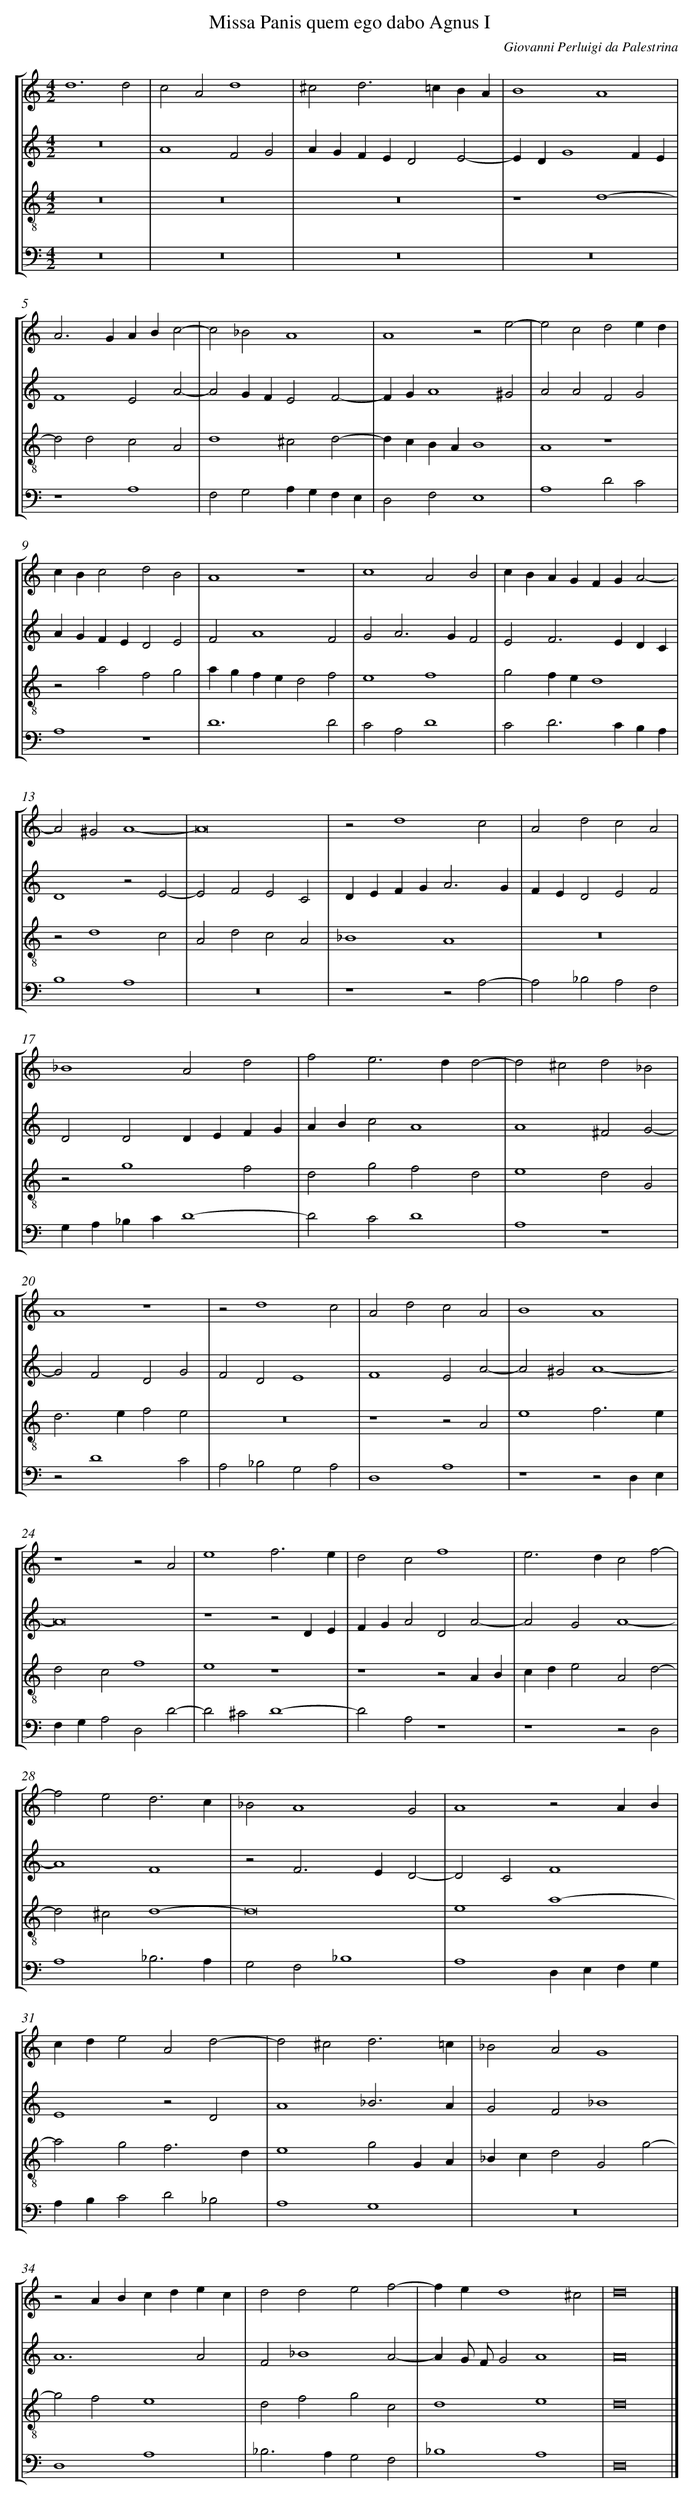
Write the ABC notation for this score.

X:1
T: Missa Panis quem ego dabo Agnus I
C: Giovanni Perluigi da Palestrina
L: 1/4
M: 4/2
%%staves [1 2 3 4]
V: 1 clef=treble
V: 2 clef=treble
V: 3 clef=treble-8
V: 4 clef=bass
K: C
[V:1] d6d2 |
[V:2] z8 |
[V:3] z8 |
[V:4] z8 |
[V:1] c2A2d4 |
[V:2] A4F2G2 |
[V:3] z8 |
[V:4] z8 |
[V:1] ^c2d2>=c2BA |
[V:2] AGFED2E2- |
[V:3] z8 |
[V:4] z8 |
[V:1] B4A4 |
[V:2] EDG4FE |
[V:3] z4d4- |
[V:4] z8 |
[V:1] A2>G2ABc2- |
[V:2] F4E2A2- |
[V:3] d2d2c2A2 |
[V:4] z4A,4 |
[V:1] c2_B2A4 |
[V:2] A2GFE2F2- |
[V:3] d4^c2d2- |
[V:4] F,2G,2A,G,F,E, |
[V:1] A4z2e2- |
[V:2] FGA4^G2 |
[V:3] dcBAB4 |
[V:4] D,2F,2E,4 |
[V:1] e2c2d2ed |
[V:2] A2A2F2G2 |
[V:3] A4z4 |
[V:4] A,4D2C2 |
[V:1] cBc2d2B2 |
[V:2] AGFED2E2 |
[V:3] z2a2f2g2 |
[V:4] A,4z4 |
[V:1] A4z4 |
[V:2] F2A4F2 |
[V:3] agfed2f2 |
[V:4] D6D2 |
[V:1] c4A2B2 |
[V:2] G2A2>G2F2 |
[V:3] e4f4 |
[V:4] C2A,2D4 |
[V:1] cBAGFGA2- |
[V:2] E2F2>E2DC |
[V:3] g2fed4 |
[V:4] C2D2>C2B,A, |
[V:1] A2^G2A4- |
[V:2] D4z2E2- |
[V:3] z2d4c2 |
[V:4] B,4A,4 |
[V:1] A8 |
[V:2] E2F2E2C2 |
[V:3] A2d2c2A2 |
[V:4] z8 |
[V:1] z2d4c2 |
[V:2] DEFG2<A2G |
[V:3] _B4A4 |
[V:4] z4z2A,2- |
[V:1] A2d2c2A2 |
[V:2] FED2E2F2 |
[V:3] z8 |
[V:4] A,2_B,2A,2F,2 |
[V:1] _B4A2d2 |
[V:2] D2D2DEFG |
[V:3] z2g4f2 |
[V:4] G,A,_B,CD4- |
[V:1] f2e2>d2d2- |
[V:2] ABc2A4 |
[V:3] d2g2f2d2 |
[V:4] D2C2D4 |
[V:1] d2^c2d2_B2 |
[V:2] A4^F2G2- |
[V:3] e4d2G2 |
[V:4] A,4z4 |
[V:1] A4z4 |
[V:2] G2F2D2G2 |
[V:3] d2>e2f2e2 |
[V:4] z2D4C2 |
[V:1] z2d4c2 |
[V:2] F2D2E4 |
[V:3] z8 |
[V:4] A,2_B,2G,2A,2 |
[V:1] A2d2c2A2 |
[V:2] F4E2A2- |
[V:3] z4z2A2 |
[V:4] D,4A,4 |
[V:1] B4A4 |
[V:2] A2^G2A4- |
[V:3] e4f3e |
[V:4] z4z2D,E, |
[V:1] z4z2A2 |
[V:2] A8 |
[V:3] d2c2f4 |
[V:4] F,G,A,2D,2D2- |
[V:1] e4f3e |
[V:2] z4z2DE |
[V:3] e4z4 |
[V:4] D2^C2D4- |
[V:1] d2c2f4 |
[V:2] FGA2D2A2- |
[V:3] z4z2AB |
[V:4] D2A,2z4 |
[V:1] e2>d2c2f2- |
[V:2] A2G2A4- |
[V:3] cde2A2d2- |
[V:4] z4z2D,2 |
[V:1] f2e2d3c |
[V:2] A4F4 |
[V:3] d2^c2d4- |
[V:4] A,4_B,3A, |
[V:1] _B2A4G2 |
[V:2] z2F2>E2D2- |
[V:3] d8 |
[V:4] G,2F,2_B,4 |
[V:1] A4z2AB |
[V:2] D2C2F4 |
[V:3] e4a4- |
[V:4] A,4D,E,F,G, |
[V:1] cde2A2d2- |
[V:2] E4z2D2 |
[V:3] a2g2f3d |
[V:4] A,B,C2D2_B,2 |
[V:1] d2^c2d3=c |
[V:2] A4_B3A |
[V:3] e4g2GA |
[V:4] A,4G,4 |
[V:1] _B2A2G4 |
[V:2] G2F2_B4 |
[V:3] _Bcd2G2g2- |
[V:4] z8 |
[V:1] z2ABcdec |
[V:2] A6A2 |
[V:3] g2f2e4 |
[V:4] D,4A,4 |
[V:1] d2d2e2f2- |
[V:2] F2_B4A2- |
[V:3] d2f2g2c2 |
[V:4] _B,2>A,2G,2F,2 |
[V:1] fed4^c2 |
[V:2] AG/ F/G2A4 |
[V:3] d4e4 |
[V:4] _B,4A,4 |
[V:1] d8 |]
[V:2] A8 |]
[V:3] d8 |]
[V:4] D,8 |]
